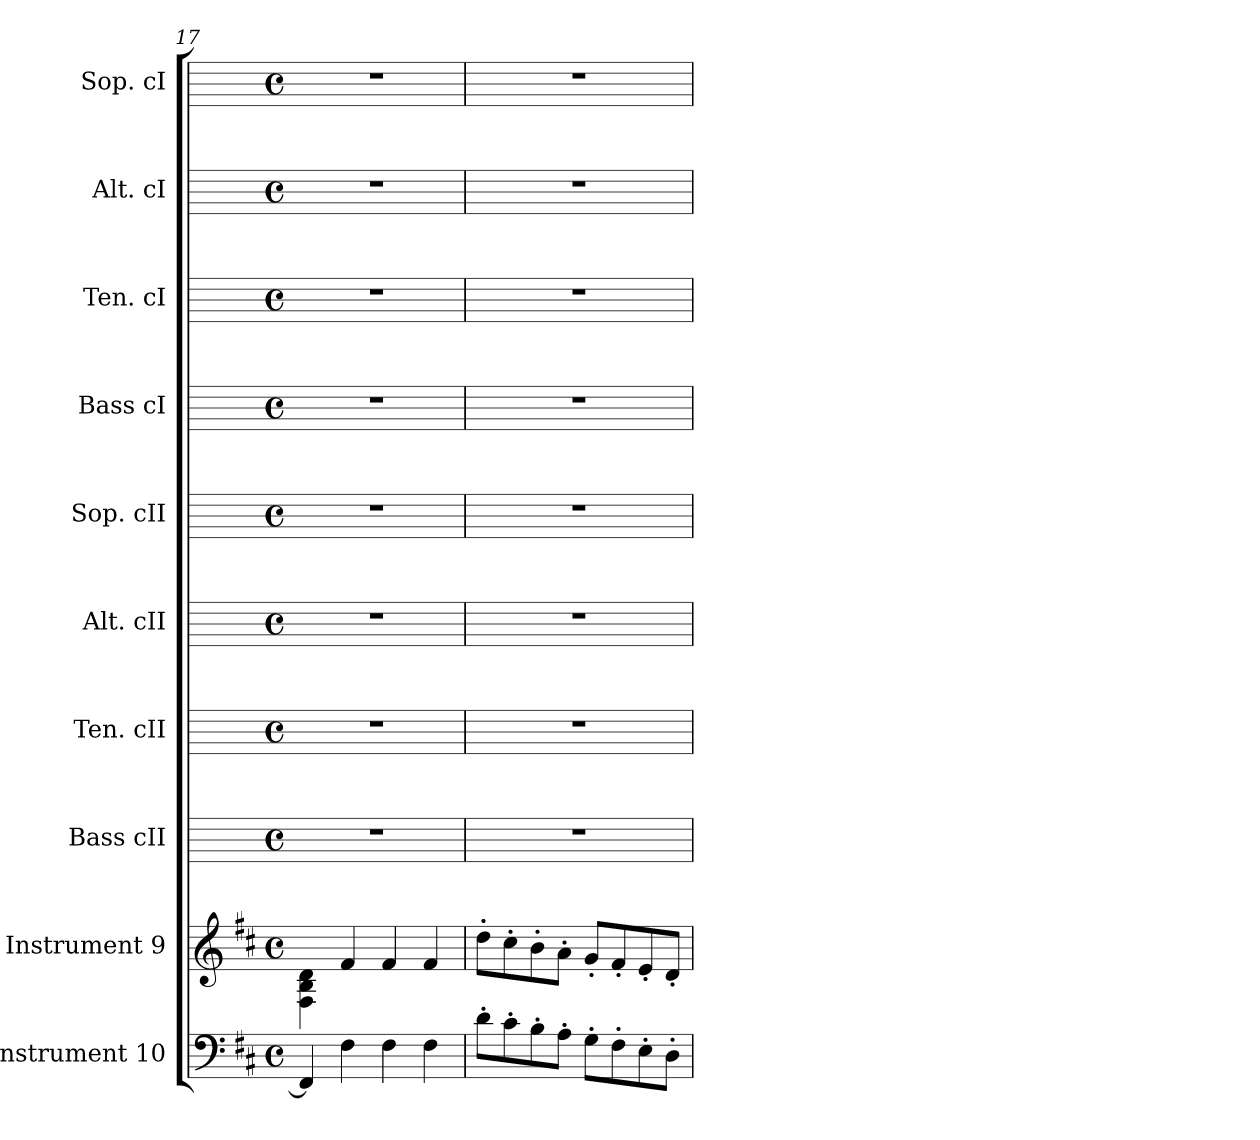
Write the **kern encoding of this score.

**kern	**kern	**kern	**kern	**kern	**kern	**kern	**kern	**kern	**kern
*part10	*part9	*part8	*part7	*part6	*part5	*part4	*part3	*part2	*part1
*staff10	*staff9	*staff8	*staff7	*staff6	*staff5	*staff4	*staff3	*staff2	*staff1
*I"Instrument 10	*I"Instrument 9	*I"Bass cII	*I"Ten. cII	*I"Alt. cII	*I"Sop. cII	*I"Bass cI	*I"Ten. cI	*I"Alt. cI	*I"Sop. cI
*	*	*I'Bass cII	*I'Ten. cII	*I'Alt. cII	*I'Sop. cII	*I'Bass cI	*I'Ten. cI	*I'Alt. cI	*I'Sop. cI
!!LO:LB:g=z
*clefF4	*clefG2	*	*	*	*	*	*	*	*
*k[f#c#]	*k[f#c#]	*k[]	*k[]	*k[]	*k[]	*k[]	*k[]	*k[]	*k[]
*D:	*D:	*C:	*C:	*C:	*C:	*C:	*C:	*C:	*C:
*M4/4	*M4/4	*M4/4	*M4/4	*M4/4	*M4/4	*M4/4	*M4/4	*M4/4	*M4/4
*met(c)	*met(c)	*met(c)	*met(c)	*met(c)	*met(c)	*met(c)	*met(c)	*met(c)	*met(c)
=17	=17	=17	=17	=17	=17	=17	=17	=17	=17
4FF#/]	4d\ 4B\ 4F#\	1r	1r	1r	1r	1r	1r	1r	1r
4F#\	4f#/	.	.	.	.	.	.	.	.
4F#\	4f#/	.	.	.	.	.	.	.	.
4F#\	4f#/	.	.	.	.	.	.	.	.
=18	=18	=18	=18	=18	=18	=18	=18	=18	=18
8d'>\L	8dd'>\L	1r	1r	1r	1r	1r	1r	1r	1r
8c#'>\	8cc#'>\	.	.	.	.	.	.	.	.
8B'>\	8b'>\	.	.	.	.	.	.	.	.
8A'>\J	8a'>\J	.	.	.	.	.	.	.	.
8G'>\L	8g'</L	.	.	.	.	.	.	.	.
8F#'>\	8f#'</	.	.	.	.	.	.	.	.
8E'>\	8e'</	.	.	.	.	.	.	.	.
8D'>\J	8d'</J	.	.	.	.	.	.	.	.
=	=	=	=	=	=	=	=	=	=
*-	*-	*-	*-	*-	*-	*-	*-	*-	*-
